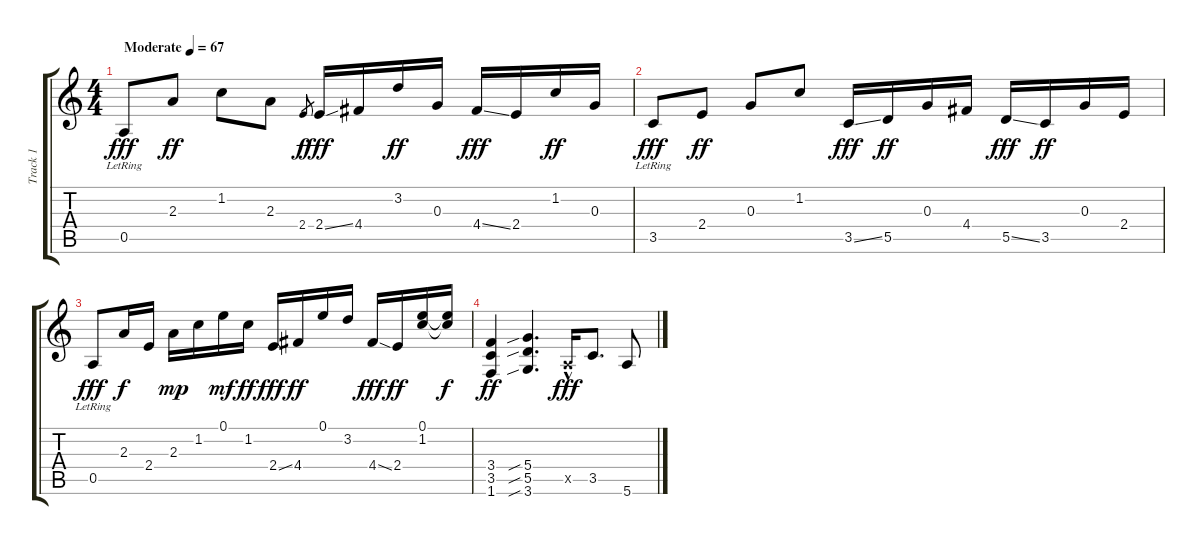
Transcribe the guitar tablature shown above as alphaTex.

\track ("Track 1" "Track 1") {instrument electricguitarclean}
\staff {score tabs}
\tuning (E4 B3 G3 D3 A2 E2) {hide}
\ts (4 4)
\tempo (67 "Moderate")
\clef g2
\ks c
0.5{lr}.8{dy fff instrument electricguitarclean} 2.3.8{dy ff} 1.2.8 2.3.8 2.4.8{gr dy f} 2.4{ss}.16{dy fff} 4.4.16 3.2.16{dy ff} 0.3.16 4.4{ss}.16{dy fff} 2.4.16 1.2.16{dy ff} 0.3.16 |
3.5{lr}.8{dy fff} 2.4.8{dy ff} 0.3.8 1.2.8 3.5{ss}.16{dy fff} 5.5.16{dy ff} 0.3.16 4.4.16 5.5{ss}.16{dy fff} 3.5.16{dy ff} 0.3.16 2.4.16 |
0.5{lr}.8{dy fff} 2.3.16{dy f} 2.4.16 2.3.16{dy mp} 1.2.16 0.1.16{dy mf} 1.2.16{dy ff} 2.4{ss}.16{dy fff} 4.4.16{dy ff} 0.1.16 3.2.16 4.4{ss}.16{dy fff} 2.4.16{dy ff} (0.1 1.2).16 (0.1{t} 1.2{t}).16{dy f} |
(3.4 3.5 1.6).4{dy ff} (5.4{sib} 5.5{sib} 3.6{sib}).4{d} 0.5{hac x}.16{dy fff instrument electricguitarclean} 3.5.8{d} 5.6.8
